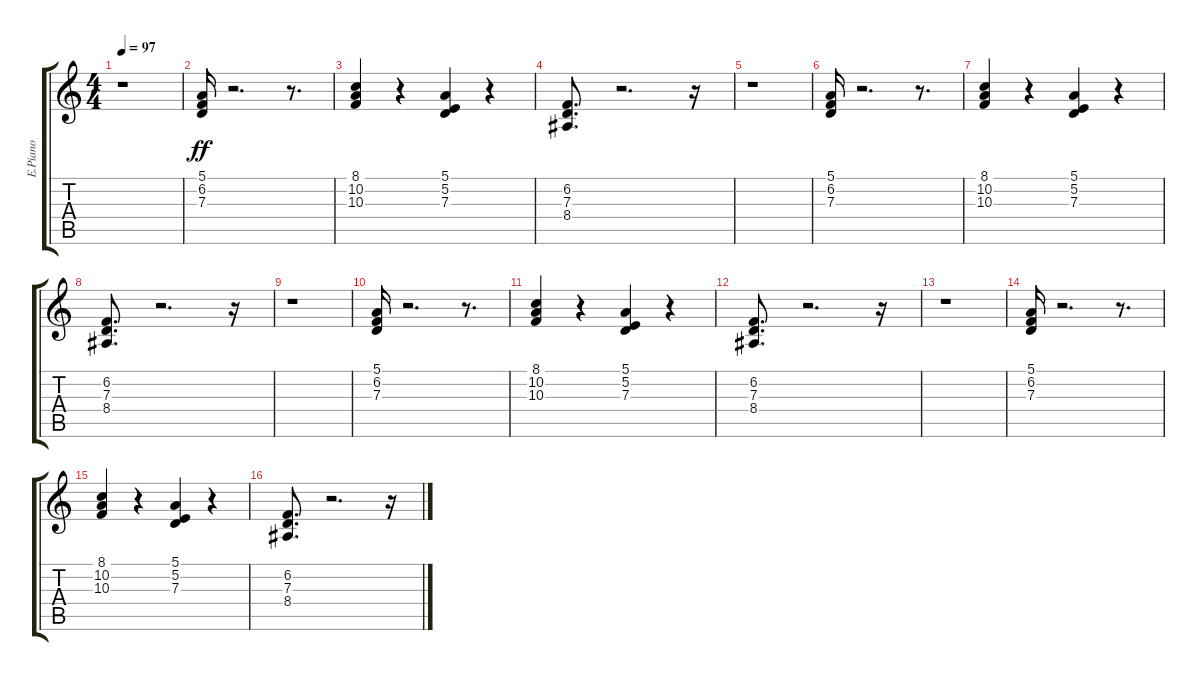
\track ("E.Piano" "E.Piano") {instrument electricgrandpiano}
\staff {score tabs}
\tuning (E4 B3 G3 D3 A2 E2) {hide}
\ts (4 4)
\tempo 97
\clef g2
\ks c
r.1{dy ff} |
(5.1 6.2 7.3).16 r.2{d} r.8{d} |
(8.1 10.2 10.3).4 r.4 (5.1 5.2 7.3).4 r.4 |
(6.2 7.3 8.4).8{d} r.2{d} r.16 |
r.1 |
(5.1 6.2 7.3).16 r.2{d} r.8{d} |
(8.1 10.2 10.3).4 r.4 (5.1 5.2 7.3).4 r.4 |
(6.2 7.3 8.4).8{d} r.2{d} r.16 |
r.1 |
(5.1 6.2 7.3).16 r.2{d} r.8{d} |
(8.1 10.2 10.3).4 r.4 (5.1 5.2 7.3).4 r.4 |
(6.2 7.3 8.4).8{d} r.2{d} r.16 |
r.1 |
(5.1 6.2 7.3).16 r.2{d} r.8{d} |
(8.1 10.2 10.3).4 r.4 (5.1 5.2 7.3).4 r.4 |
(6.2 7.3 8.4).8{d} r.2{d} r.16
